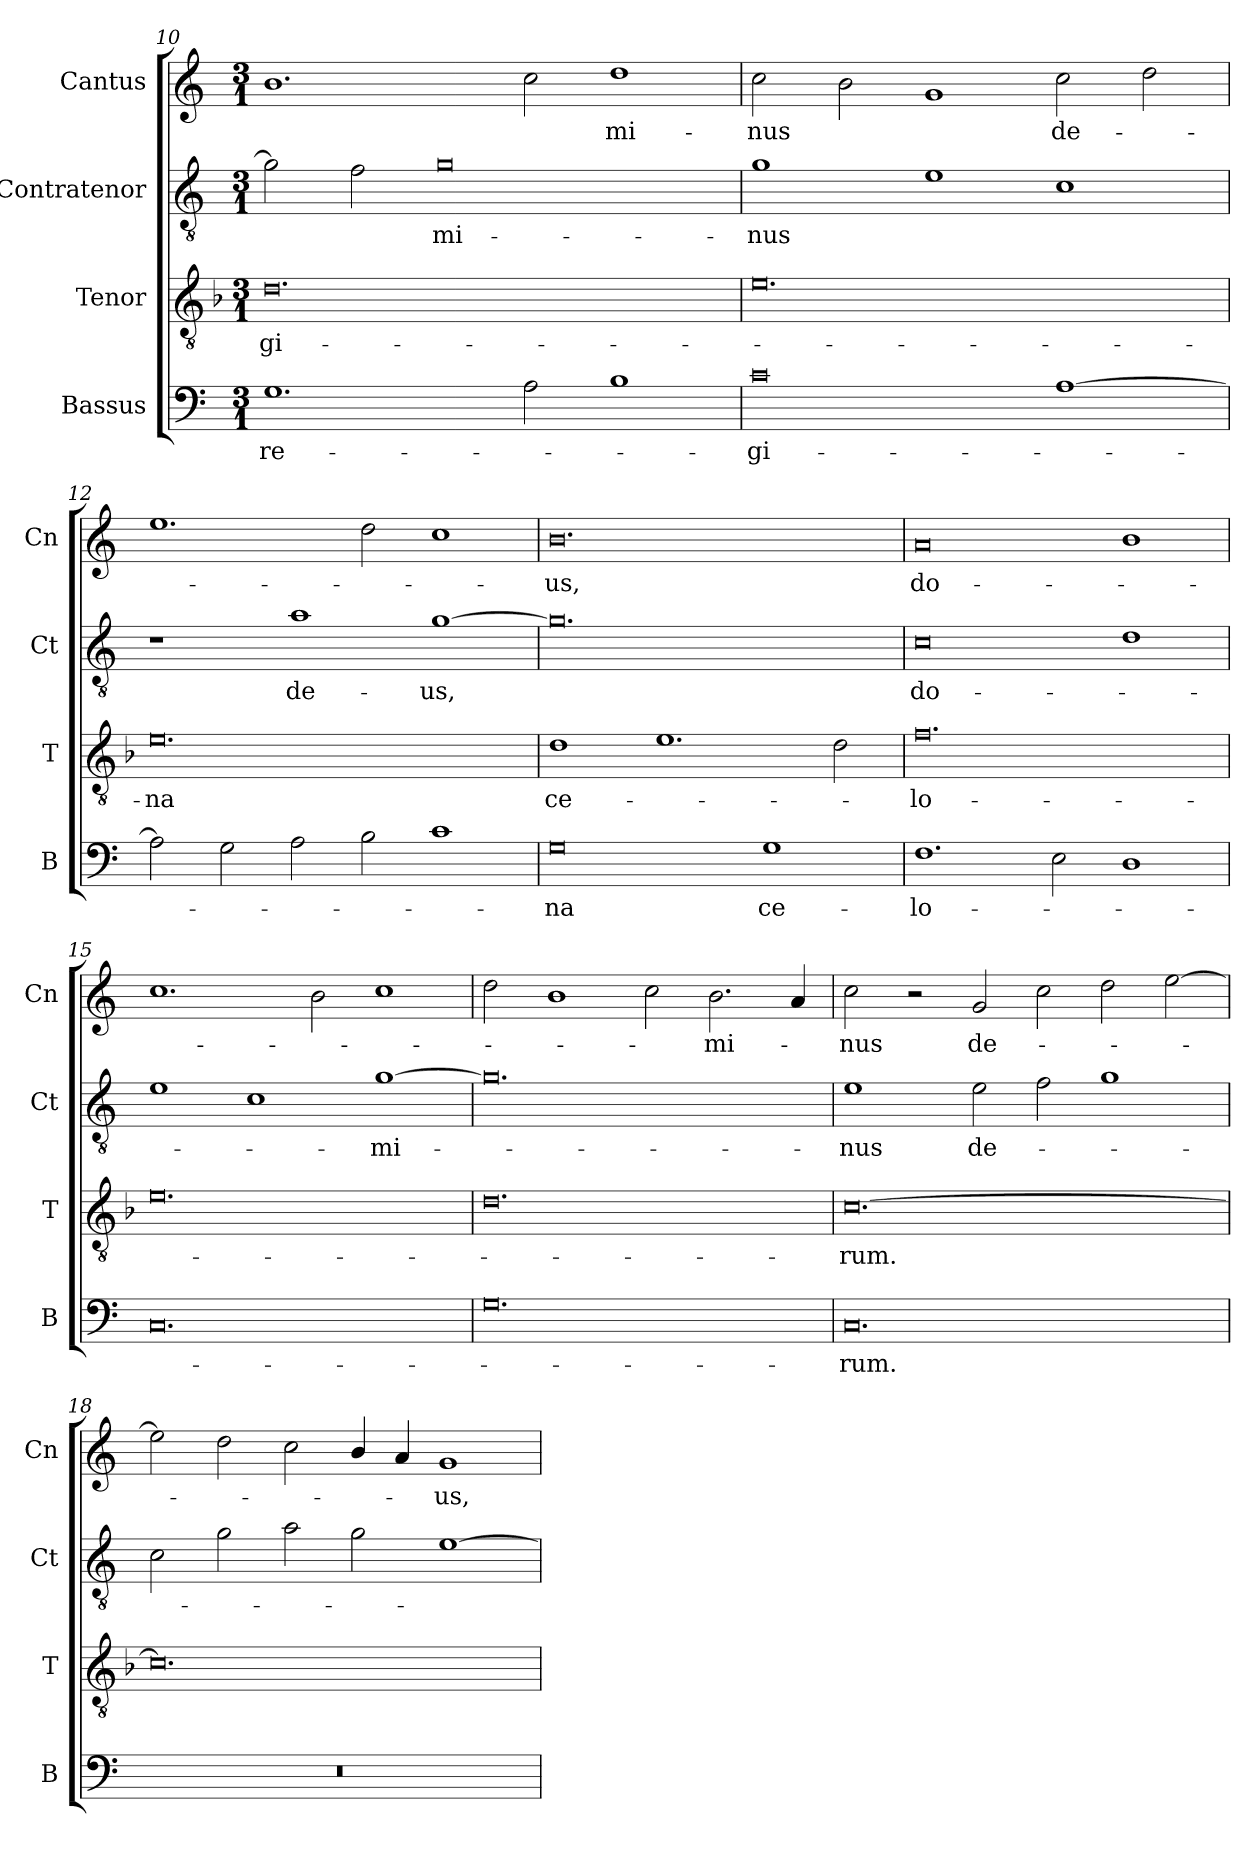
**kern	**text	**kern	**text	**kern	**text	**kern	**text
*part4	*part4	*part3	*part3	*part2	*part2	*part1	*part1
*staff4	*staff4	*staff3	*staff3	*staff2	*staff2	*staff1	*staff1
*I"Bassus	*	*I"Tenor	*	*I"Contratenor	*	*I"Cantus	*
*I'B	*	*I'T	*	*I'Ct	*	*I'Cn	*
*clefF4	*	*clefGv2	*	*clefGv2	*	*clefG2	*
*k[]	*	*k[b-]	*	*k[]	*	*k[]	*
*M3/1	*	*M3/1	*	*M3/1	*	*M3/1	*
=10	=10	=10	=10	=10	=10	=10	=10
1.G	re-	0.d	-gi-	2g\]	.	1.b	.
.	.	.	.	2f\	.	.	.
.	.	.	.	0g	-mi-	.	.
2A\	.	.	.	.	.	2cc\	.
1B	.	.	.	.	.	1dd	-mi-
=11	=11	=11	=11	=11	=11	=11	=11
0c	-gi-	0.e	.	1g	-nus	2cc\	-nus
.	.	.	.	.	.	2b\	.
.	.	.	.	1e	.	1g	.
[1A	.	.	.	1c	.	2cc\	de-
.	.	.	.	.	.	2dd\	.
=12	=12	=12	=12	=12	=12	=12	=12
2A\]	.	0.e	-na	1r	.	1.ee	.
2G\	.	.	.	.	.	.	.
2A\	.	.	.	1a	de-	.	.
2B\	.	.	.	.	.	2dd\	.
1c	.	.	.	[1g	-us,	1cc	.
=13	=13	=13	=13	=13	=13	=13	=13
0G	-na	1d	ce-	0.g]	.	0.b	-us,
.	.	1.e	.	.	.	.	.
1G	ce-	.	.	.	.	.	.
.	.	2d\	.	.	.	.	.
=14	=14	=14	=14	=14	=14	=14	=14
1.F	-lo-	0.f	-lo-	0c	do-	0a	do-
2E\	.	.	.	.	.	.	.
1D	.	.	.	1d	.	1b	.
=15	=15	=15	=15	=15	=15	=15	=15
0.C	.	0.e	.	1e	.	1.cc	.
.	.	.	.	1c	.	.	.
.	.	.	.	.	.	2b\	.
.	.	.	.	[1g	-mi-	1cc	.
=16	=16	=16	=16	=16	=16	=16	=16
0.G	.	0.d	.	0.g]	.	2dd\	.
.	.	.	.	.	.	1b	.
.	.	.	.	.	.	2cc\	.
.	.	.	.	.	.	2.b\	-mi-
.	.	.	.	.	.	4a/	.
=17	=17	=17	=17	=17	=17	=17	=17
0.C	-rum.	[0.c	-rum.	1e	-nus	2cc\	-nus
.	.	.	.	.	.	2r	.
.	.	.	.	2e\	de-	2g/	de-
.	.	.	.	2f\	.	2cc\	.
.	.	.	.	1g	.	2dd\	.
.	.	.	.	.	.	[2ee\	.
=18	=18	=18	=18	=18	=18	=18	=18
0.r	.	0.c]	.	2c\	.	2ee\]	.
.	.	.	.	2g\	.	2dd\	.
.	.	.	.	2a\	.	2cc\	.
.	.	.	.	2g\	.	4b/	.
.	.	.	.	.	.	4a/	.
.	.	.	.	[1e	.	1g	-us,
=	=	=	=	=	=	=	=
*-	*-	*-	*-	*-	*-	*-	*-
